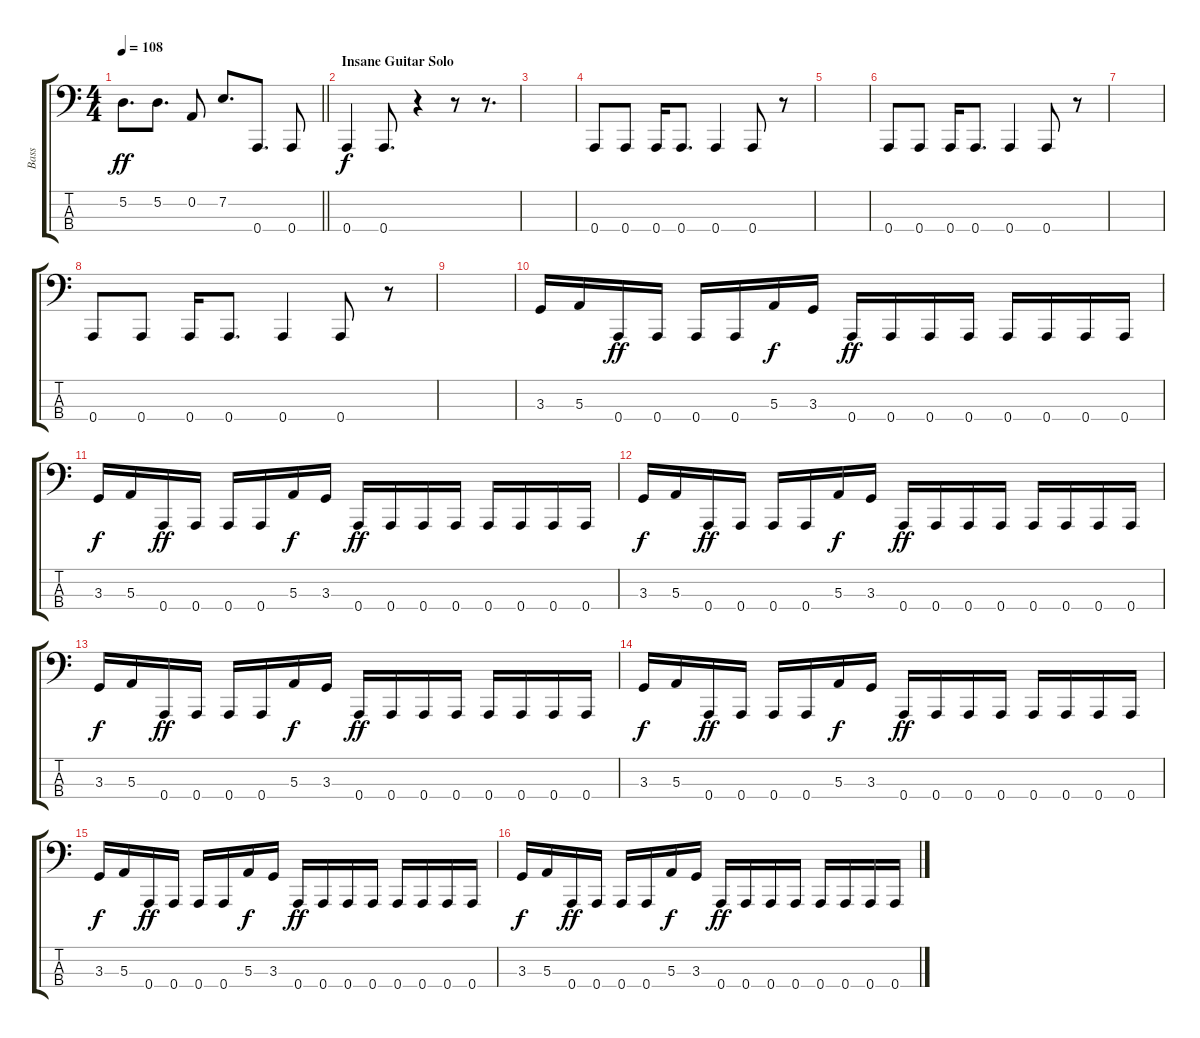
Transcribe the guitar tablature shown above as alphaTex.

\track ("Bass" "Bass") {instrument electricbasspick}
\staff {score tabs}
\tuning (D2 A1 E1 A0) {hide}
\ts (4 4)
\tempo 108
\clef f4
\barLineRight lightlight
\ks c
5.2.8{d dy ff} 5.2.8{d} 0.2.8 7.2.8{d} 0.4.8{d} 0.4.8 |
\section ("" "Insane Guitar Solo")
0.4.4{dy f} 0.4.8{d} r.4 r.8 r.8{d} |
|
0.4.8 0.4.8 0.4.16 0.4.8{d} 0.4.4 0.4.8 r.8 |
|
0.4.8 0.4.8 0.4.16 0.4.8{d} 0.4.4 0.4.8 r.8 |
|
0.4.8 0.4.8 0.4.16 0.4.8{d} 0.4.4 0.4.8 r.8 |
|
3.3.16 5.3.16 0.4.16{dy ff} 0.4.16 0.4.16 0.4.16 5.3.16{dy f} 3.3.16 0.4.16{dy ff} 0.4.16 0.4.16 0.4.16 0.4.16 0.4.16 0.4.16 0.4.16 |
3.3.16{dy f} 5.3.16 0.4.16{dy ff} 0.4.16 0.4.16 0.4.16 5.3.16{dy f} 3.3.16 0.4.16{dy ff} 0.4.16 0.4.16 0.4.16 0.4.16 0.4.16 0.4.16 0.4.16 |
3.3.16{dy f} 5.3.16 0.4.16{dy ff} 0.4.16 0.4.16 0.4.16 5.3.16{dy f} 3.3.16 0.4.16{dy ff} 0.4.16 0.4.16 0.4.16 0.4.16 0.4.16 0.4.16 0.4.16 |
3.3.16{dy f} 5.3.16 0.4.16{dy ff} 0.4.16 0.4.16 0.4.16 5.3.16{dy f} 3.3.16 0.4.16{dy ff} 0.4.16 0.4.16 0.4.16 0.4.16 0.4.16 0.4.16 0.4.16 |
3.3.16{dy f} 5.3.16 0.4.16{dy ff} 0.4.16 0.4.16 0.4.16 5.3.16{dy f} 3.3.16 0.4.16{dy ff} 0.4.16 0.4.16 0.4.16 0.4.16 0.4.16 0.4.16 0.4.16 |
3.3.16{dy f} 5.3.16 0.4.16{dy ff} 0.4.16 0.4.16 0.4.16 5.3.16{dy f} 3.3.16 0.4.16{dy ff} 0.4.16 0.4.16 0.4.16 0.4.16 0.4.16 0.4.16 0.4.16 |
3.3.16{dy f} 5.3.16 0.4.16{dy ff} 0.4.16 0.4.16 0.4.16 5.3.16{dy f} 3.3.16 0.4.16{dy ff} 0.4.16 0.4.16 0.4.16 0.4.16 0.4.16 0.4.16 0.4.16
